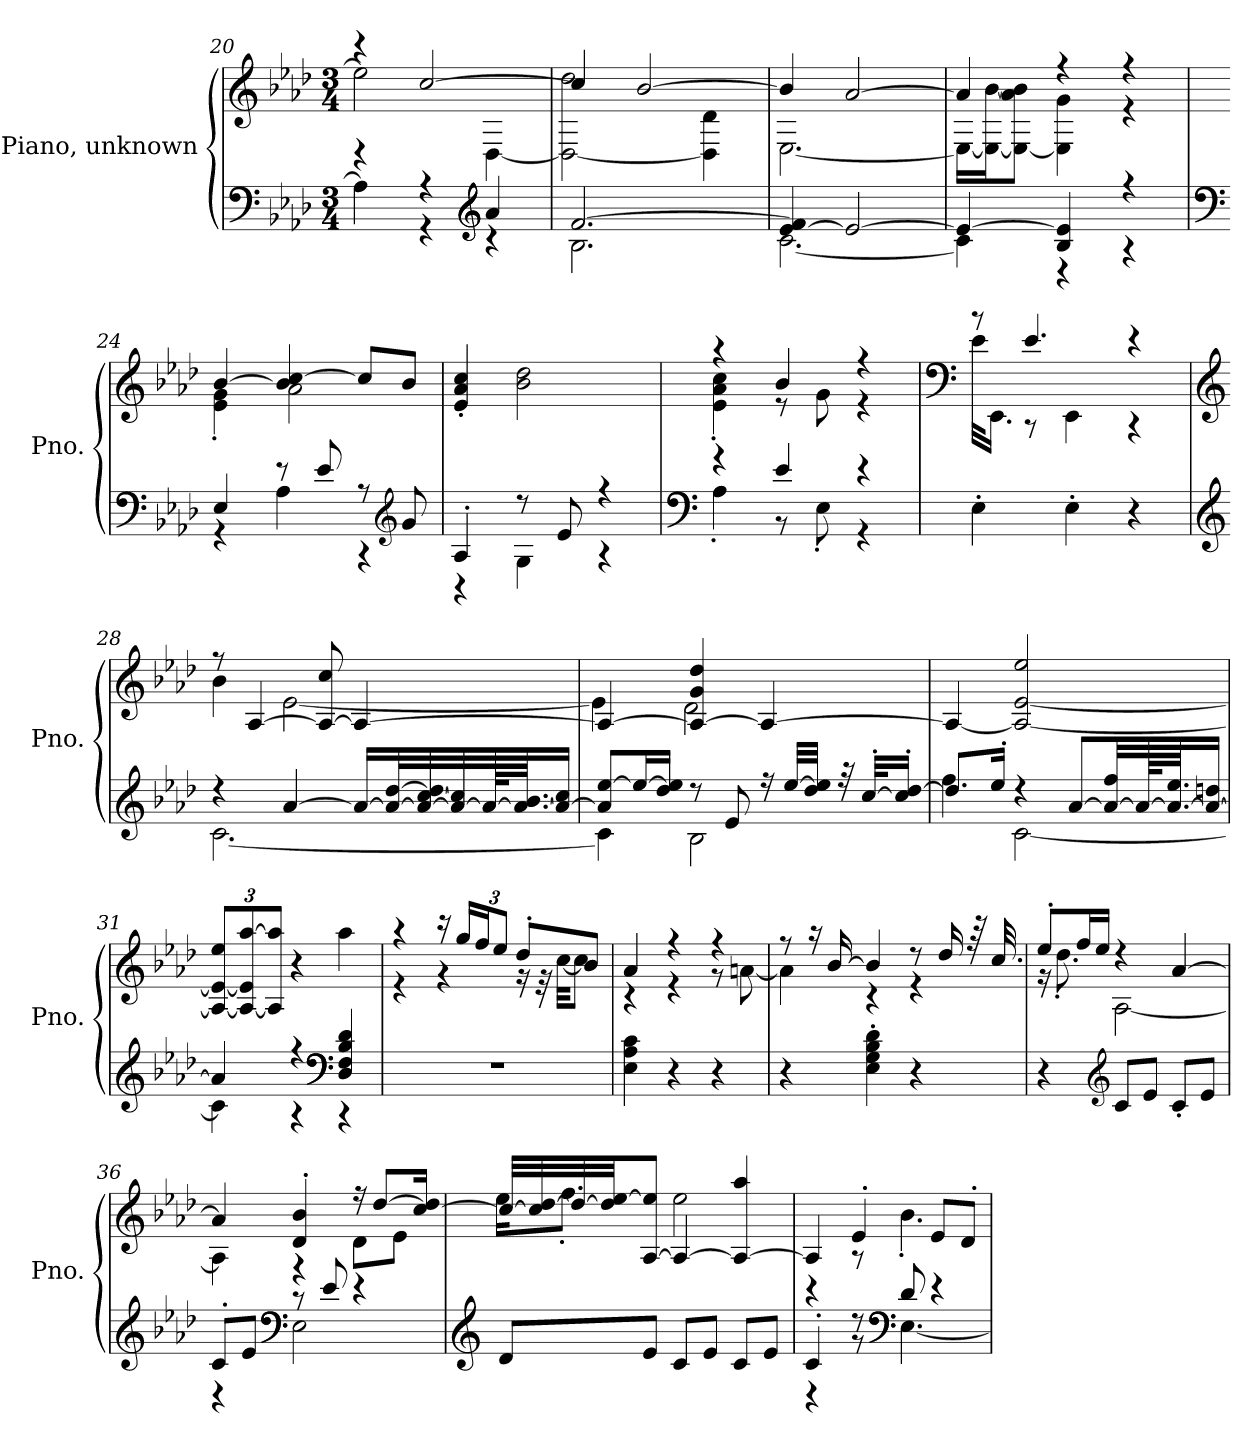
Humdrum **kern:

**kern	**kern
*part1	*part1
*staff2	*staff1
*I"Piano, unknown	*
*I'Pno.	*
*clefF4	*clefG2
*k[b-e-a-d-]	*k[b-e-a-d-]
*M3/4	*M3/4
=20	=20
*^	*^
4r	4A-\]	4r	2ee-\]
4r	4r	[2cc/	.
*clefG2	*	*	*
4a-/	4r	.	[4D-\
=21	=21	=21	=21
[2.f/	2.B-\	4cc/]	2D-\_ 2dd-\
.	.	[2b-/	.
.	.	.	4D-\] 4d-\
!!LO:LB:g=z	!!
=22	=22	=22	=22
[4e-/ 4f/]	[2.c\	4b-/]	[2.E-\
2e-/_	.	[2a-/	.
=23	=23	=23	=23
4e-/_	4c\]	4a-/]	16E-\LL_
.	.	.	16E-\_ [16b-\J
.	.	.	8E-\_ 8a-\ 8b-\]J
4B-/ 4e-/]	4r	4r	4E-\] 4g\
4r	4r	4r	4r
=24	=24	=24	=24
*clefF4	*	*	*
4E-/	4r	[4b-/	4e-\' 4g\'
8r	4A-\	4b-/] [4cc/	2a-\
8e-/	.	.	.
8r	4r	8cc/L]	.
*clefG2	*	*	*
8g/	.	8b-/J	.
*	*	*v	*v
=25	=25	=25
4A-'/	4r	4e-/' 4a-/' 4cc/'
8r	4G\	2b-\ 2dd-\
8e-/	.	.
4r	4r	.
=26	=26	=26
*clefF4	*	*
*	*	*^
4r	4A-'\	4r	4e-\' 4a-\' 4cc\'
4e-/	8r	4b-/	8r
.	8E-'\	.	8g\
4r	4r	4r	4r
*v	*v	*	*
=27	=27	=27
*	*clefF4	*
4E-'\	8r	32e-\KLL
.	.	16.EE-\JJ
.	4.e-/	8r
4E-'\	.	4EE-\
4r	4r	4r
!!LO:LB:g=z	!!
=28	=28	=28
*clefG2	*clefG2	*
*^	*	*
4r	[2.c\	8r	4b-\
.	.	[4A-/	.
[4a-/	.	.	[2e-\
.	.	8A-/_ 8cc/	.
16a-/LL_	.	4A-/_	.
32a-/_ [32dd-/L	.	.	.
32a-/_ [32cc/ 32dd-/]	.	.	.
32a-/_ 32cc/]	.	.	.
128a-/KL_	.	.	.
64.a-/_ 64.b-/JJ	.	.	.
16a-/_ 16cc/JJ	.	.	.
=29	=29	=29	=29
8a-/] [8ee-/L	4c\]	4A-/_	4e-\]
16ee-/L_	.	.	.
16dd-/ 16ee-/]JJ	.	.	.
8r	2B-\	4A-/_ 4g/ 4dd-/	2d-\
8e-/	.	.	.
16r	.	4A-/_	.
[32ee-/LLL	.	.	.
32dd-/ 32ee-/]JJJ	.	.	.
32r	.	.	.
[32cc'/KLL	.	.	.
16cc/]' [16dd-/'JJ	.	.	.
*	*	*v	*v
!!LO:PB:g=z
=30	=30	=30
8.dd-/L]	4ff\	4A-/_
16ee-'/Jk	.	.
4r	[2c\	2A-/_ [2e-/ 2ee-/
[8a-/L	.	.
32a-/_ 32ff/LL	.	.
128a-/KL_	.	.
64.a-/_ 64.ee-/JJ	.	.
16a-/_ 16ddn/JJ	.	.
=31	=31	=31
*	*	*Xbrackettup
4a-/]	4c\]	12A-/_ 12e-/_ 12ee-/L
.	.	12A-/_ 12e-/] [12aa-/
.	.	12A-/] 12aa-/]J
4r	4r	4r
*clefF4	*	*
4D-/ 4F/ 4B-/ 4d-/	4r	4aa-\
*v	*v	*
=32	=32
*	*^
2.r	4r	4r
.	16r	4r
.	16gg/LL	.
.	24ff/J	.
.	12ee-/J	.
.	8dd-'/L	16r
.	.	32r
.	.	[32cc\KKL
.	8b-/J	8cc\J]
=33	=33	=33
4E-\ 4A-\ 4c\	4a-/	4r
4r	4r	4r
4r	4r	8r
.	.	[8an\
!!LO:LB:g=z	!!
=34	=34	=34
4r	8r	4a\]
.	16r	.
.	[16b-/	.
4E-\' 4G\' 4B-\' 4d-\'	4b-/]	4r
4r	8r	4r
.	16dd-/	.
.	64r	.
.	32.cc/	.
=35	=35	=35
4r	8ee-'/L	16r
.	.	8.dd-'\
.	16ff/L	.
.	16ee-/JJ	.
*clefG2	*	*
8c/L	4r	[2A-\
8e-/J	.	.
8c'/L	[4a-/	.
8e-/J	.	.
=36	=36	=36
*^	*	*
8c'/L	4r	4a-/]	4A-\]
8e-/J	.	.	.
*clefF4	*	*	*
8r	2E-\	4d-/' 4b-/'	4r
8e-/	.	.	.
4r	.	16r	8d-\L
.	.	[8dd-/L	.
.	.	.	8e-\J
.	.	[16cc/ 16dd-/]Jk	.
*v	*v	*	*
!!LO:LB:g=z	!!
=37	=37	=37
*clefG2	*	*
8d-/L	32cc/LLL_	16ee-\KL
.	32cc/] [32dd-/	.
.	32dd-/_	8.ff'\J
.	32dd-/] [32ee-/JJ	.
8e-/J	[8A-/ 8ee-/]J	.
8c/L	4A-/_	2ee-\
8e-/J	.	.
8c/L	4A-/_ 4aa-/	.
8e-/J	.	.
=38	=38	=38
*^	*	*
4c'/	4r	4A-/]	4r
8r	8r	4e-'/	8r
*clefF4	*	*	*
8d-/	[4.E-\	.	4.b-'\
4r	.	8e-/L	.
.	.	8d-'/J	.
*v	*v	*	*
*	*v	*v
=	=
*-	*-
